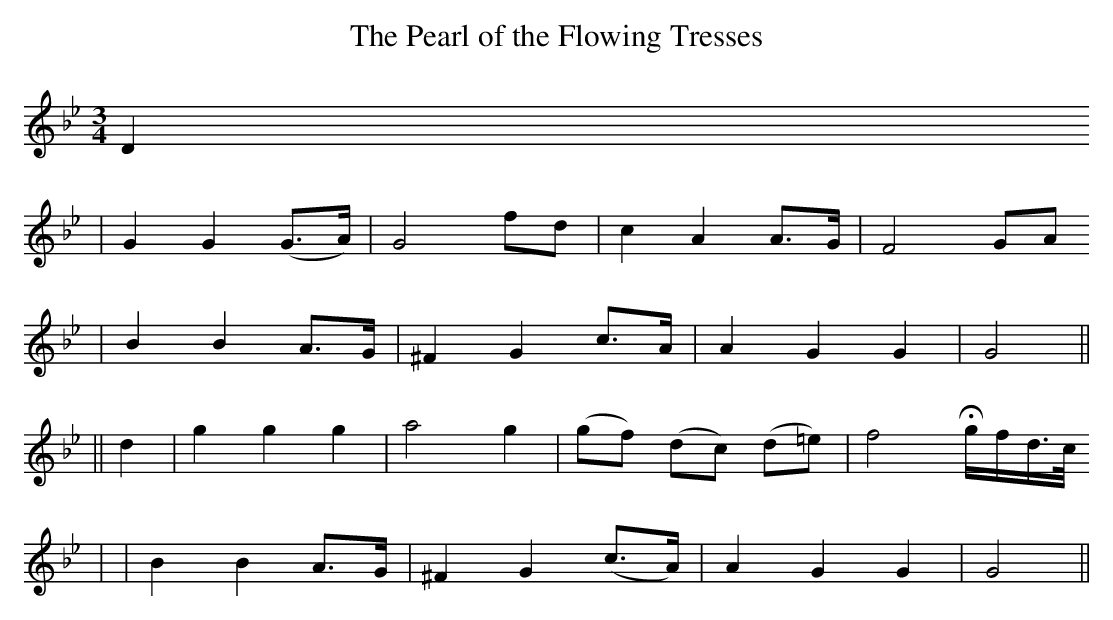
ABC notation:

X:1
T: The Pearl of the Flowing Tresses
M: 3/4
L: 1/8
K: Gm
D2
| G2 G2 (G>A) | G4 fd | c2 A2 A>G | F4 GA
| B2 B2 A>G | ^F2 G2 c>A | A2 G2 G2 | G4 ||
|| d2 | g2 g2 g2 | a4 g2 | (gf) (dc) (d=e) | f4 Hg/f/d/>c/
| | B2 B2 A>G | ^F2 G2 (c>A) | A2 G2 G2 | G4 ||
